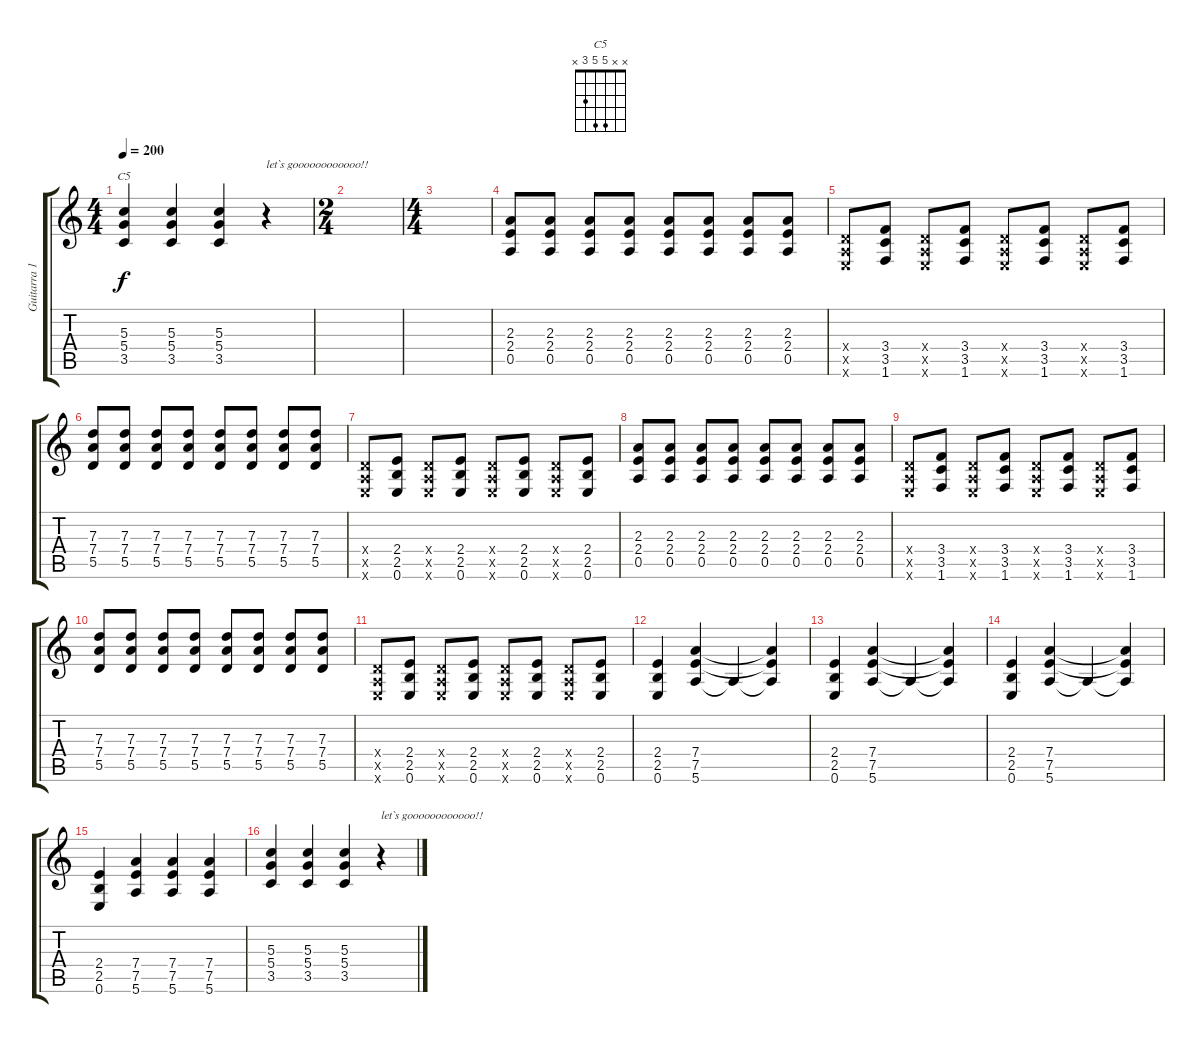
\track ("Guitarra 1" "Guitarra 1") {instrument overdrivenguitar}
\staff {score tabs}
\tuning (E4 B3 G3 D3 A2 E2) {hide}
\chord ("C5" x x 5 5 3 x)
\ts (4 4)
\tempo 200
\clef g2
\ks c
(5.3 5.4 3.5).4{ch "C5" dy f} (5.3 5.4 3.5).4 (5.3 5.4 3.5).4 r.4{txt "let`s goooooooooooo!!"} |
\ts (2 4)
|
\ts (4 4)
|
(2.3 2.4 0.5).8 (2.3 2.4 0.5).8 (2.3 2.4 0.5).8 (2.3 2.4 0.5).8 (2.3 2.4 0.5).8 (2.3 2.4 0.5).8 (2.3 2.4 0.5).8 (2.3 2.4 0.5).8 |
(0.4{x} 0.5{x} 0.6{x}).8 (3.4 3.5 1.6).8 (0.4{x} 0.5{x} 0.6{x}).8 (3.4 3.5 1.6).8 (0.4{x} 0.5{x} 0.6{x}).8 (3.4 3.5 1.6).8 (0.4{x} 0.5{x} 0.6{x}).8 (3.4 3.5 1.6).8 |
(7.3 7.4 5.5).8 (7.3 7.4 5.5).8 (7.3 7.4 5.5).8 (7.3 7.4 5.5).8 (7.3 7.4 5.5).8 (7.3 7.4 5.5).8 (7.3 7.4 5.5).8 (7.3 7.4 5.5).8 |
(0.4{x} 0.5{x} 0.6{x}).8 (2.4 2.5 0.6).8 (0.4{x} 0.5{x} 0.6{x}).8 (2.4 2.5 0.6).8 (0.4{x} 0.5{x} 0.6{x}).8 (2.4 2.5 0.6).8 (0.4{x} 0.5{x} 0.6{x}).8 (2.4 2.5 0.6).8 |
(2.3 2.4 0.5).8 (2.3 2.4 0.5).8 (2.3 2.4 0.5).8 (2.3 2.4 0.5).8 (2.3 2.4 0.5).8 (2.3 2.4 0.5).8 (2.3 2.4 0.5).8 (2.3 2.4 0.5).8 |
(0.4{x} 0.5{x} 0.6{x}).8 (3.4 3.5 1.6).8 (0.4{x} 0.5{x} 0.6{x}).8 (3.4 3.5 1.6).8 (0.4{x} 0.5{x} 0.6{x}).8 (3.4 3.5 1.6).8 (0.4{x} 0.5{x} 0.6{x}).8 (3.4 3.5 1.6).8 |
(7.3 7.4 5.5).8 (7.3 7.4 5.5).8 (7.3 7.4 5.5).8 (7.3 7.4 5.5).8 (7.3 7.4 5.5).8 (7.3 7.4 5.5).8 (7.3 7.4 5.5).8 (7.3 7.4 5.5).8 |
(0.4{x} 0.5{x} 0.6{x}).8 (2.4 2.5 0.6).8 (0.4{x} 0.5{x} 0.6{x}).8 (2.4 2.5 0.6).8 (0.4{x} 0.5{x} 0.6{x}).8 (2.4 2.5 0.6).8 (0.4{x} 0.5{x} 0.6{x}).8 (2.4 2.5 0.6).8 |
(2.4 2.5 0.6).4 (7.4 7.5 5.6).4 5.6{t}.4 (7.4{t} 7.5{t} 5.6{t}).4 |
(2.4 2.5 0.6).4 (7.4 7.5 5.6).4 5.6{t}.4 (7.4{t} 7.5{t} 5.6{t}).4 |
(2.4 2.5 0.6).4 (7.4 7.5 5.6).4 5.6{t}.4 (7.4{t} 7.5{t} 5.6{t}).4 |
(2.4 2.5 0.6).4 (7.4 7.5 5.6).4 (7.4 7.5 5.6).4 (7.4 7.5 5.6).4 |
(5.3 5.4 3.5).4 (5.3 5.4 3.5).4 (5.3 5.4 3.5).4 r.4{txt "let`s goooooooooooo!!"}
